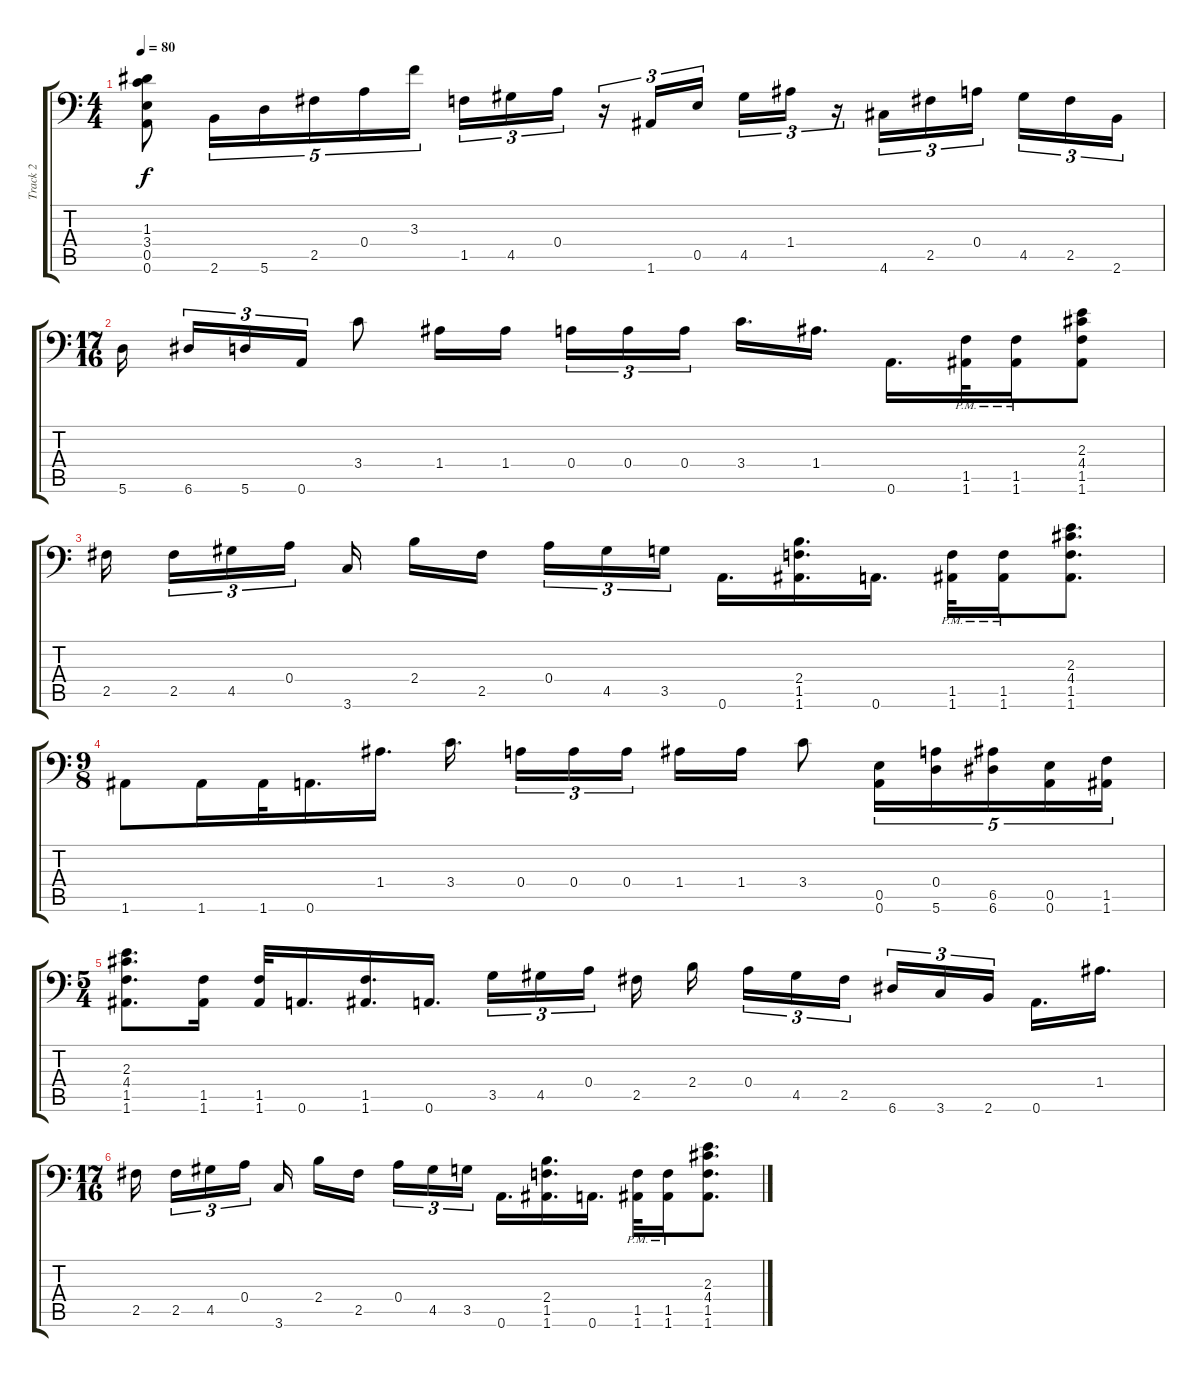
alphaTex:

\track ("Track 2" "Track 2") {instrument distortionguitar}
\staff {score tabs}
\tuning (B3 Gb3 D3 A2 E2 A1) {hide}
\ts (4 4)
\tempo 80
\clef f4
\ks c
(1.3 3.4 0.5 0.6).8{dy f} 2.6.16{tu (5 4)} 5.6.16{tu (5 4)} 2.5.16{tu (5 4)} 0.4.16{tu (5 4)} 3.3.16{tu (5 4) beam splitsecondary} 1.5.16{tu (3 2)} 4.5.16{tu (3 2)} 0.4.16{tu (3 2)} r.16{tu (3 2)} 1.6.16{tu (3 2)} 0.5.16{tu (3 2) beam splitsecondary} 4.5.16{tu (3 2)} 1.4.16{tu (3 2)} r.16{tu (3 2)} 4.6.16{tu (3 2)} 2.5.16{tu (3 2)} 0.4.16{tu (3 2) beam splitsecondary} 4.5.16{tu (3 2)} 2.5.16{tu (3 2)} 2.6.16{tu (3 2)} |
\ts (17 16)
5.6.16{volume 16} 6.6.16{tu (3 2)} 5.6.16{tu (3 2)} 0.6.16{tu (3 2)} 3.4.8 1.4.16 1.4.16 0.4.16{tu (3 2)} 0.4.16{tu (3 2)} 0.4.16{tu (3 2)} 3.4.16{d} 1.4.16{d} 0.6.16{d} (1.5{pm} 1.6{pm}).32 (1.5{pm} 1.6{pm}).16 (2.3 4.4 1.5 1.6).8 |
2.5.16{volume 16} 2.5.16{tu (3 2)} 4.5.16{tu (3 2)} 0.4.16{tu (3 2)} 3.6.16 2.4.16 2.5.16 0.4.16{tu (3 2)} 4.5.16{tu (3 2)} 3.5.16{tu (3 2)} 0.6.16{d} (2.4 1.5 1.6).16{d} 0.6.16{d} (1.5{pm} 1.6{pm}).32 (1.5{pm} 1.6{pm}).16 (2.3 4.4 1.5 1.6).8{d} |
\ts (9 8)
1.6.8 1.6.16 1.6.32 0.6.16{d} 1.4.16{d} 3.4.16{d beam splitsecondary} 0.4.16{tu (3 2)} 0.4.16{tu (3 2)} 0.4.16{tu (3 2) beam splitsecondary} 1.4.16 1.4.16 3.4.8 (0.5 0.6).16{tu (5 4)} (0.4 5.6).16{tu (5 4)} (6.5 6.6).16{tu (5 4)} (0.5 0.6).16{tu (5 4)} (1.5 1.6).16{tu (5 4)} |
\ts (5 4)
(2.3 4.4 1.5 1.6).8{d} (1.5 1.6).16 (1.5 1.6).32 0.6.16{d} (1.5 1.6).16{d} 0.6.16{d} 3.5.16{tu (3 2)} 4.5.16{tu (3 2)} 0.4.16{tu (3 2) beam splitsecondary} 2.5.16 2.4.16{beam splitsecondary} 0.4.16{tu (3 2)} 4.5.16{tu (3 2)} 2.5.16{tu (3 2) beam splitsecondary} 6.6.16{tu (3 2)} 3.6.16{tu (3 2)} 2.6.16{tu (3 2) beam splitsecondary} 0.6.16{d} 1.4.16{d} |
\ts (17 16)
2.5.16 2.5.16{tu (3 2)} 4.5.16{tu (3 2)} 0.4.16{tu (3 2)} 3.6.16 2.4.16 2.5.16 0.4.16{tu (3 2)} 4.5.16{tu (3 2)} 3.5.16{tu (3 2)} 0.6.16{d} (2.4 1.5 1.6).16{d} 0.6.16{d} (1.5{pm} 1.6{pm}).32 (1.5{pm} 1.6{pm}).16 (2.3 4.4 1.5 1.6).8{d}
